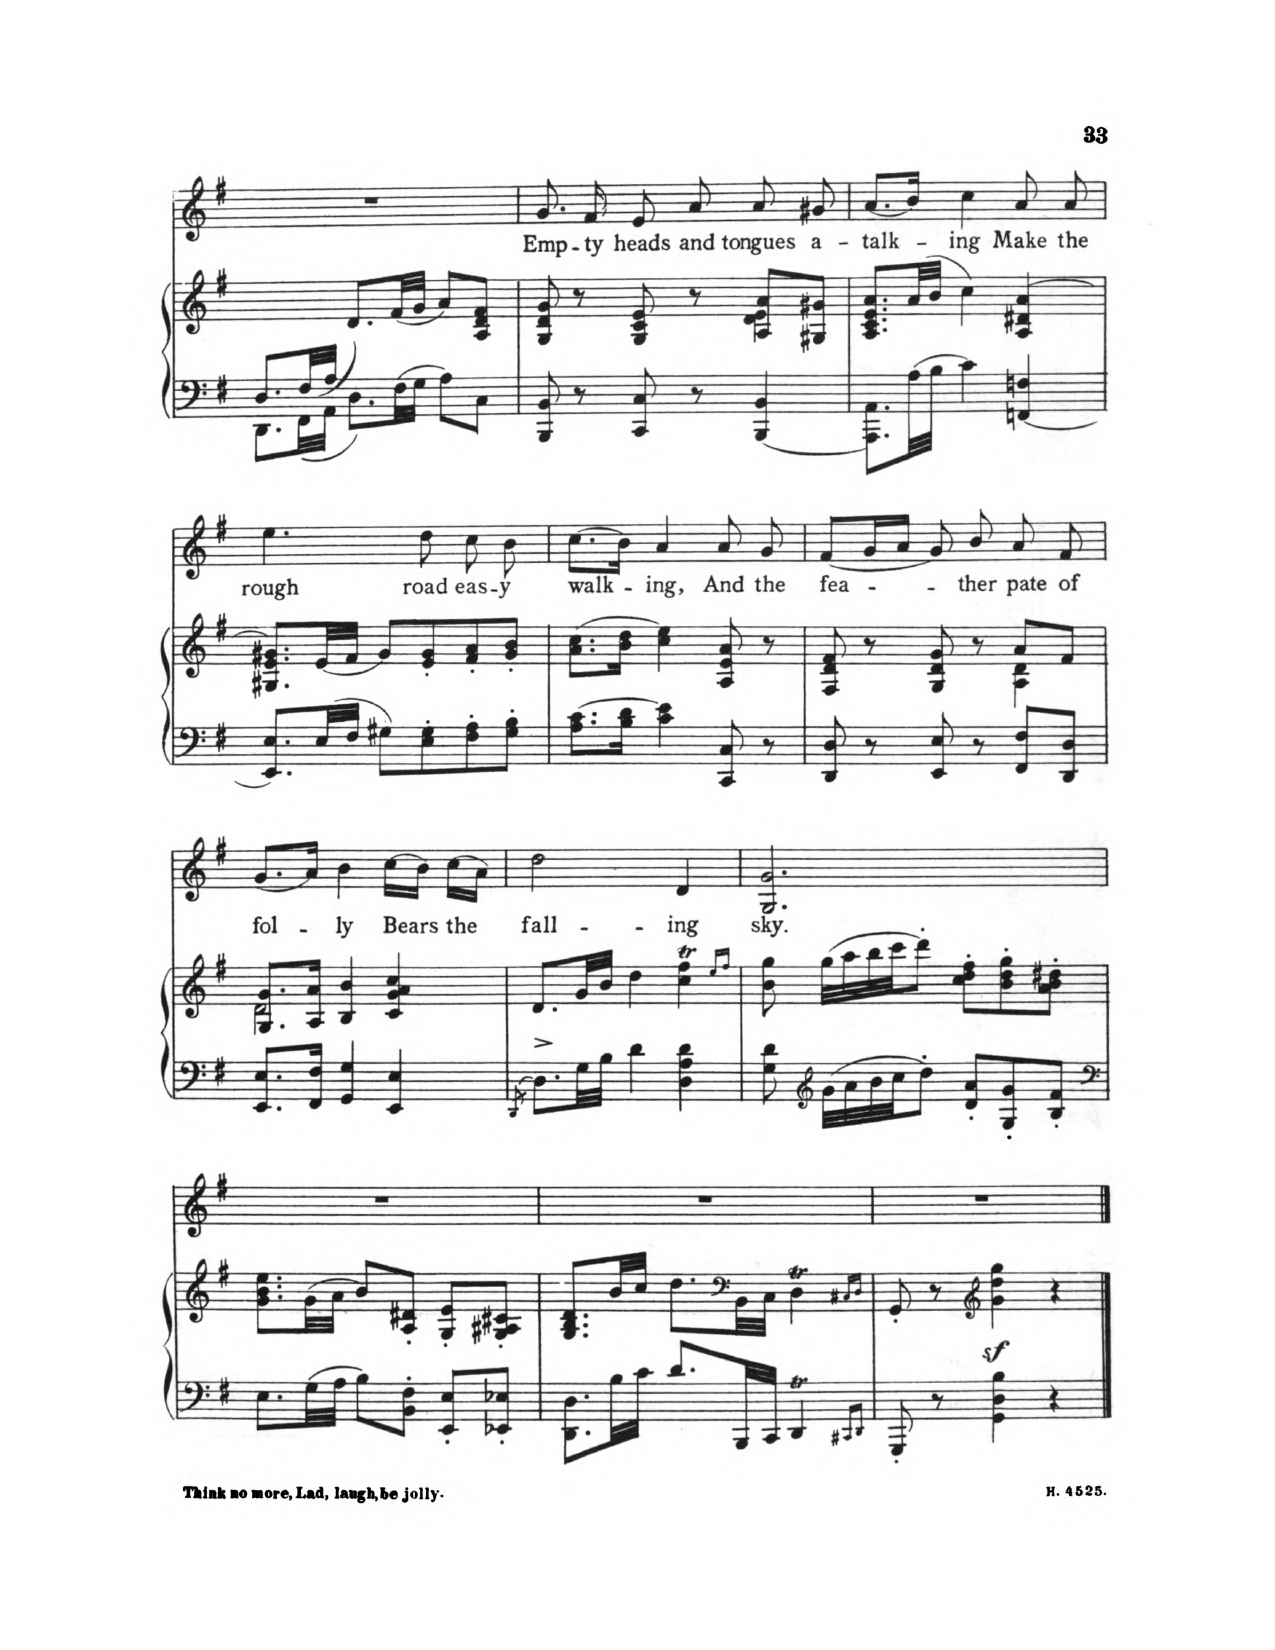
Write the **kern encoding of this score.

**kern	**kern	**kern	**text
*part2	*part2	*part1	*part1
*staff3	*staff2	*staff1	*staff1
*I"Piano	*	*I"Voice	*
*I'Pno	*	*	*
*clefF4	*clefG2	*clefG2	*
*k[f#]	*k[f#]	*k[f#]	*
*M3/4	*M3/4	*M3/4	*
=37	=37	=37	=37
*^	*	*	*
8.D/L	8.DD\L	4ryy	2.r	.
(<32F#/LL	32FF#\LL	.	.	.
32A/JJJ	32AA\JJJ	.	.	.
2ryy	8.D\L	8.d/L)	.	.
.	32F#\LL	(32f#/LL	.	.
.	32G\JJJ	32g/JJJ	.	.
.	8A\L	8a/L)	.	.
.	8C\J	8A/ 8d/ 8f#/J	.	.
*v	*v	*	*	*
=38	=38	=38	=38
*	*^	*	*
8BBB/ 8BB/	8G/ 8d/ 8g/	2ryy	8.g/	Emp-
8r	8r	.	.	.
.	.	.	16f#/	-ty
8CC/ 8C/	8G/ 8c/ 8e/	.	8e/	heads
8r	8r	.	8a/	and
4BBB/ 4BB/	8A/ 8a/L	4d\ 4e\	8a/	tongues
.	8G#X/ 8g#X/J	.	8g#X/	a-
*	*v	*v	*	*
=39	=39	=39	=39
8.AAA\ 8.AA\L	8.A/ 8.c/ 8.e/ 8.a/L	(8.a/L	-talk-
32A\LL	(32a/LL	16b/Jk)	.
32B\JJJ	32b/JJJ	.	.
4c\	4cc\)	4cc\	-ing
4FFn/ 4Fn/	(>4A/ 4d#X/ 4a/	8a/	Make
.	.	8a/	the
=40	=40	=40	=40
8.EE/ 8.E/L	8.G#X/ 8.e/ 8.g#X/L)	4.ee\	rough
32E/LL	(32e/LL	.	.
32F#/JJJ	32f#/JJJ	.	.
8G#X\L	8g#/L)	.	.
8E\' 8G#\'	8e/' 8g#/'	8dd\	road
8F#\' 8A\'	8f#/' 8a/'	8cc\	eas-
8G#\' 8B\'J	8g#/' 8b/'J	8b\	-y
=41	=41	=41	=41
8.A\ 8.c\L	(8.a\ 8.cc\L	(8.cc\L	walk-
16B\ 16d\Jk	16b\ 16dd\Jk	16b\Jk)	.
4c\ 4e\	4cc\ 4ee\)	4a/	-ing,
8CC/ 8C/	8A/ 8e/ 8a/	8a/	And
8r	8r	8g/	the
=42	=42	=42	=42
*	*^	*	*
8DD/ 8D/	8F#/ 8d/ 8f#/	2ryy	(8f#/L	fea-
8r	8r	.	16g/L	.
.	.	.	16a/JJ	.
8EE/ 8E/	8G/ 8d/ 8g/	.	8g/)	.
8r	8r	.	8b/	-ther
8FF#/ 8F#/L	8a/L	4A\ 4d\	8a/	pate
8DD/ 8D/J	8f#/J	.	8f#/	of
=43	=43	=43	=43	=43
8.EE/ 8.E/L	8.G/ 8.g/L	2.d\	(8.g/L	fol-
16FF#/ 16F#/Jk	16A/ 16a/Jk	.	16a/Jk)	.
4GG/ 4G/	4B/ 4b/	.	4b\	-ly
4EE/ 4E/	4c/ 4g/ 4a/ 4cc/	.	(16cc\LL	Bears
.	.	.	16b\JJ)	.
.	.	.	(16cc\LL	the
.	.	.	16a\JJ)	.
*	*v	*v	*	*
=44	=44	=44	=44
8qDD/	.	.	.
8.D^\L	8.d/L	2dd\	fall-
32G\LL	32g/LL	.	.
32B\JJJ	32b/JJJ	.	.
4d\	4dd\	.	.
4D\ 4A\ 4d\	4cc\T 4ff#\T	4d/	-ing
.	16qee/LL	.	.
.	16qff#/JJ	.	.
=45	=45	=45	=45
8G\ 8d\	8b\ 8gg\	2.G/ 2.g/	sky.
*clefG2	*	*	*
32g\LLL	(32gg\LLL	.	.
32a\	32aa\	.	.
32b\	32bb\	.	.
32cc\JJ	32ccc\JJ	.	.
8dd'\J	8ddd'\J)	.	.
8d/' 8a/'L	8cc\' 8dd\' 8ff#\'L	.	.
8G/' 8g/'	8b\' 8dd\' 8gg\'	.	.
8B/' 8f#/'J	8a\' 8b\' 8dd#X\'J	.	.
=46	=46	=46	=46
*clefF4	*	*	*
8.E\L	8.g\ 8.b\ 8.ee\L	2.r	.
32G\LL	(32g\LL	.	.
32A\JJJ	32a\JJJ	.	.
8B\L	8b/L)	.	.
8BB\' 8F#\'J	8A/' 8d#X/'J	.	.
8EE/' 8E/'L	8G/' 8e/'L	.	.
8EE-X/' 8E-X/'J	8G/' 8A#X/' 8c#X/'J	.	.
=47	=47	=47	=47
8.DD\ 8.D\L	8.G/ 8.B/ 8.d/L	2.r	.
32B\LL	32b/LL	.	.
32c\JJJ	32cc/JJJ	.	.
8.d/L	8.dd\L	.	.
*	*clefF4	*	*
32BBB/LL	32BB\LL	.	.
32CC/JJJ	32C\JJJ	.	.
4DDT/	4DT\	.	.
16qCC#X\LL	16qC#X/LL	.	.
16qDD\JJ	16qD/JJ	.	.
=48	=48	=48	=48
8GGG'/	8GG'/	2.r	.
8r	8r	.	.
*	*clefG2	*	*
4GG\ 4D\ 4B\	4g\z< 4dd\z< 4gg\z<	.	.
4r	4r	.	.
==	==	==	==
*-	*-	*-	*-
